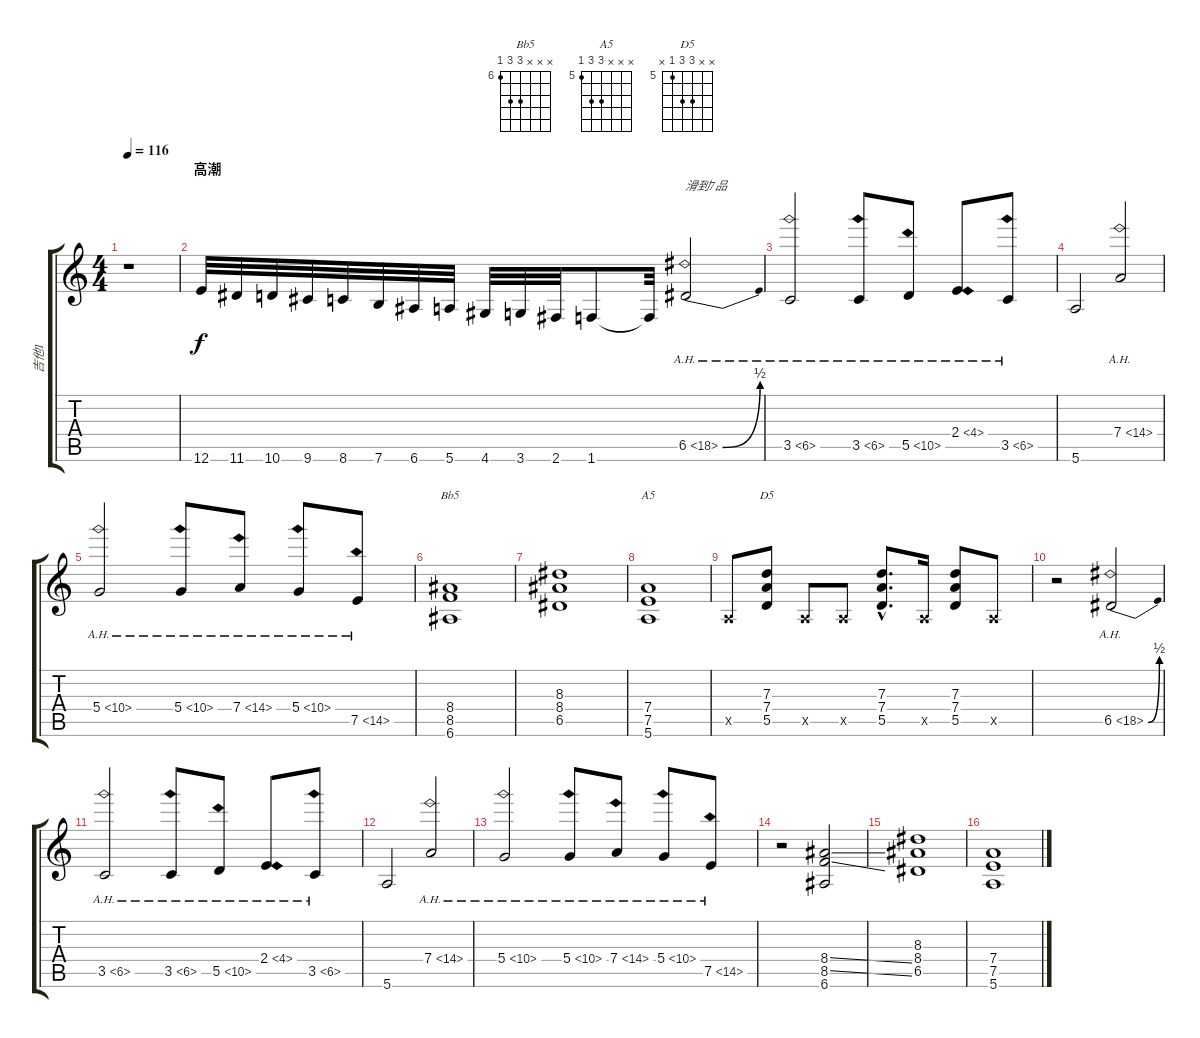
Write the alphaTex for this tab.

\track ("吉他1" "吉他1") {instrument distortionguitar}
\staff {score tabs}
\tuning (E4 B3 G3 D3 A2 E2) {hide}
\chord ("Bb5" x x x 8 8 6) {firstfret 6}
\chord ("A5" x x x 7 7 5) {firstfret 5}
\chord ("D5" x x 7 7 5 x) {firstfret 5}
\ts (4 4)
\tempo 116
\clef g2
\ks c
r.1{dy f} |
\section ("" "高潮")
12.6.32 11.6.32 10.6.32 9.6.32 8.6.32 7.6.32 6.6.32 5.6.32 4.6.32 3.6.32 2.6.32 1.6.8 1.6{t}.32 6.5{be (bend 0 0 60 2) ah 12}.2{txt "滑到7品"} |
3.5{ah 3}.2 3.5{ah 3}.8 5.5{ah 5}.8 2.4{ah 2}.8 3.5{ah 3}.8 |
5.6.2 7.4{ah 7}.2 |
5.4{ah 5}.2 5.4{ah 5}.8 7.4{ah 7}.8 5.4{ah 5}.8 7.5{ah 7}.8 |
(8.4 8.5 6.6).1{ch "Bb5"} |
(8.3 8.4 6.5).1 |
(7.4 7.5 5.6).1{ch "A5"} |
0.5{x}.8 (7.3 7.4 5.5).8{ch "D5"} 0.5{x}.8 0.5{x}.8 (7.3{hac} 7.4{hac} 5.5{hac}).8{d} 0.5{x}.16 (7.3 7.4 5.5).8 0.5{x}.8 |
r.2 6.5{be (bend 0 0 60 2) ah 12}.2 |
3.5{ah 3}.2 3.5{ah 3}.8 5.5{ah 5}.8 2.4{ah 2}.8 3.5{ah 3}.8 |
5.6.2 7.4{ah 7}.2 |
5.4{ah 5}.2 5.4{ah 5}.8 7.4{ah 7}.8 5.4{ah 5}.8 7.5{ah 7}.8 |
r.2 (8.4{ss} 8.5{ss} 6.6).2 |
(8.3 8.4 6.5).1 |
(7.4 7.5 5.6).1
